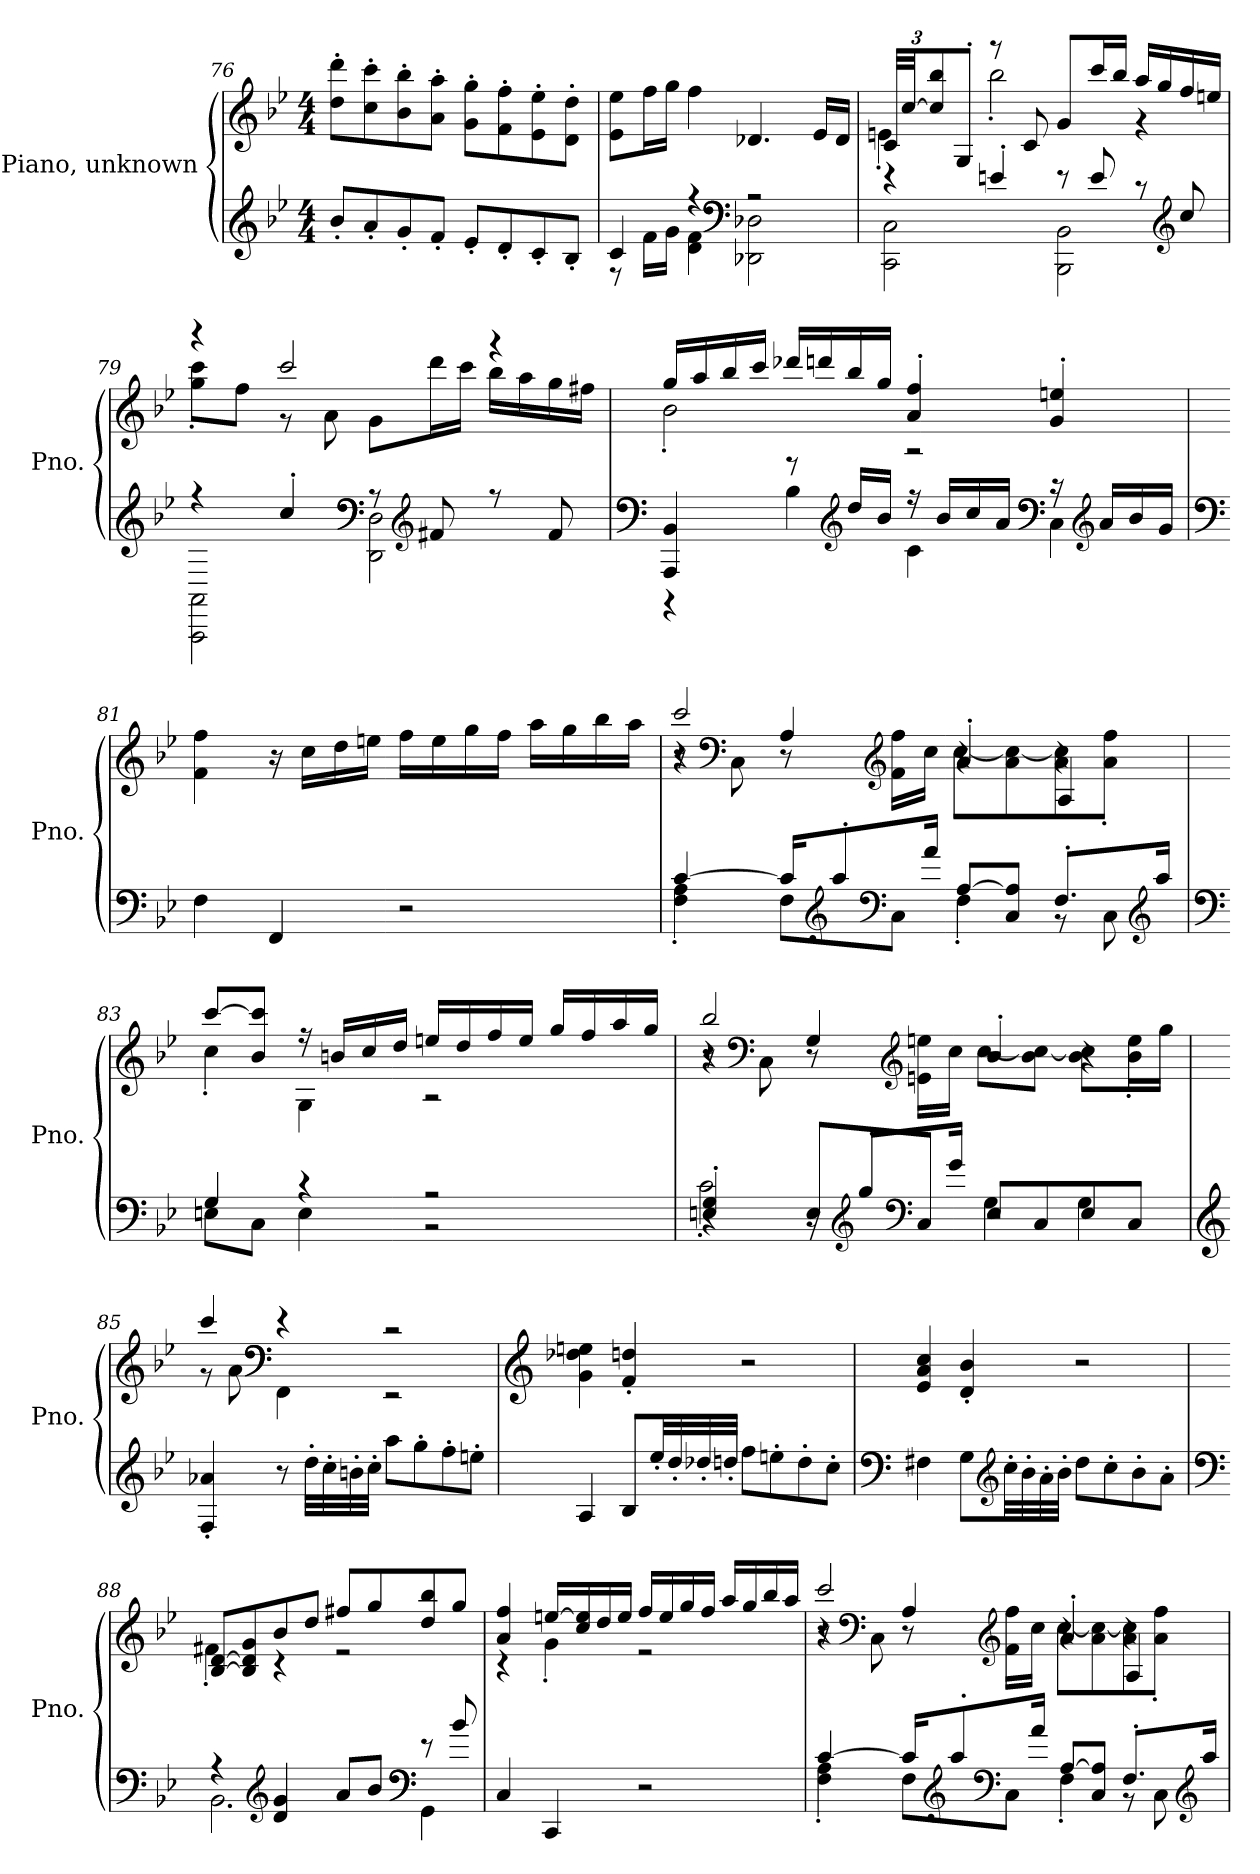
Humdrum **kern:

**kern	**kern
*part1	*part1
*staff2	*staff1
*I"Piano, unknown	*
*I'Pno.	*
*clefG2	*clefG2
*k[b-e-]	*k[b-e-]
*M4/4	*M4/4
=76	=76
8b-'/L	8dd\' 8ddd\'L
8a'/	8cc\' 8ccc\'
8g'/	8b-\' 8bb-\'
8f'/J	8a\' 8aa\'J
8e-'/L	8g\' 8gg\'L
8d'/	8f\' 8ff\'
8c'/	8e-\' 8ee-\'
8B-'/J	8d\' 8dd\'J
=77	=77
*^	*
4c/	8r	8e-\ 8ee-\L
.	16f\LL	16ff\L
.	16g\JJ	16gg\JJ
4r	4d\ 4f\	4ff\
*clefF4	*	*
2r	2DD-X\ 2D-X\	4.d-X/
.	.	16e-/LL
.	.	16d-/JJ
!!LO:PB:g=z
=78	=78	=78
*	*	*Xbrackettup
*	*	*^
4r	2CC\ 2C\	48c/LLL	4en'\
.	.	[48cc/JJ	.
.	.	12cc/] 12bb-/	.
.	.	8G'/J	.
4en'/	.	8r	2bb-'\
.	.	8c/	.
8r	2BBB-\ 2BB-\	8g/L	.
8e/	.	16ccc/L	.
.	.	16bb-/JJ	.
8r	.	16aa/LL	4r
.	.	16gg/	.
*clefG2	*	*	*
8cc/	.	16ff/	.
.	.	16een/JJ	.
=79	=79	=79	=79
4r	2AAA\ 2AA\	4r	8gg\' 8ccc\'L
.	.	.	8ff\J
4cc'/	.	2ccc/	8r
.	.	.	8a\
*clefF4	*	*	*
8r	2DD\ 2D\	.	8g\L
*clefG2	*	*	*
8f#X/	.	.	16ddd\L
.	.	.	16ccc\JJ
8r	.	4r	16bb-\LL
.	.	.	16aa\
8f#/	.	.	16gg\
.	.	.	16ff#X\JJ
!!LO:LB:g=z	!!
=80	=80	=80	=80
*clefF4	*	*	*
4AAA/ 4BB-/	4r	16gg/LL	2b-'\
.	.	16aa/	.
.	.	16bb-/	.
.	.	16ccc/JJ	.
8r	4B-\	16ddd-X/LL	.
.	.	16dddn/	.
*clefG2	*	*	*
16dd/LL	.	16bb-/	.
16b-/JJ	.	16gg/JJ	.
16r	4c\	4a/' 4ff/'	2r
16b-/LL	.	.	.
16cc/	.	.	.
16a/JJ	.	.	.
*clefF4	*	*	*
16r	4C\	4g/' 4een/'	.
*clefG2	*	*	*
16a/LL	.	.	.
16b-/	.	.	.
16g/JJ	.	.	.
*v	*v	*	*
*	*v	*v
=81	=81
*clefF4	*
4F\	4f\ 4ff\
4FF/	16r
.	16cc\LL
.	16dd\
.	16een\JJ
2r	16ff\LL
.	16ee\
.	16gg\
.	16ff\JJ
.	16aa\LL
.	16gg\
.	16bb-\
.	16aa\JJ
!!LO:LB:g=z
=82	=82
*^	*^
*	*	*	*^
[4c/	4F\' 4A\'	2ccc/	8r	4r
*	*	*clefF4	*	*
.	.	.	8C\	.
16c/KL]	8F\L	.	8r	4A/
*clefG2	*	*	*	*
8aa'/	.	.	.	.
*clefF4	*	*clefG2	*	*
.	8C\J	.	16f\ 16ff\LL	.
16a/Jk	.	.	16cc\JJ	.
[8A/L	4F'\	4a'/	[8cc\L	4r
8C/ 8A/]J	.	.	8a\ 8cc\_	.
8.F'/L	8r	4r	8a\ 8cc\]	4A/
.	8C\	.	8a\' 8ff\'J	.
*clefG2	*	*	*	*
16aa/Jk	.	.	.	.
*	*	*v	*v	*v
=83	=83	=83
*clefF4	*	*
*	*	*^
4G/	8En\L	[8ccc/L	4cc'\
.	8C\J	8b-/ 8ccc/]J	.
4r	4E\	16r	4G\
.	.	16bn/LL	.
.	.	16cc/	.
.	.	16dd/JJ	.
2r	2r	16een/LL	2r
.	.	16dd/	.
.	.	16ff/	.
.	.	16ee/JJ	.
.	.	16gg/LL	.
.	.	16ff/	.
.	.	16aa/	.
.	.	16gg/JJ	.
!!LO:LB:g=z
=84	=84	=84	=84
*	*^	*	*^
4En/' 4G/'	2c'\	4r	2bb-/	8r	4r
*	*	*	*clefF4	*	*
.	.	.	.	8C\	.
16r	.	8E/L	.	8r	4G/
*clefG2	*	*	*	*	*
8gg'/L	.	.	.	.	.
*clefF4	*	*	*clefG2	*	*
.	.	8C/J	.	16en\ 16een\LL	.
16g/Jk	.	.	.	16cc\JJ	.
8E/L	4G\	2r	4b-'/	[8cc\L	2r
8C/	.	.	.	8b-\ 8cc\_J	.
8E/	4G\	.	4r	8b-\ 8cc\]L	.
8C/J	.	.	.	16b-\' 16ee\'L	.
.	.	.	.	16gg\JJ	.
*v	*v	*v	*	*	*
*	*v	*v	*v
=85	=85
*clefG2	*
*	*^
4F/' 4a-X/'	4ccc/	8r
.	.	8a\
*	*clefF4	*
8r	4r	4FF\
32dd'\LLL	.	.
32cc'\	.	.
32bn'\	.	.
32cc'\JJJ	.	.
8aa\L	2r	2r
8gg'\	.	.
8ff'\	.	.
8een'\J	.	.
*	*v	*v
!!LO:LB:g=z
=86	=86
*	*clefG2
4A/	4g\ 4dd-X\ 4een\
8B-/L	4f/' 4ddn/'
32ee-'/LL	.
32dd'/	.
32dd-X'/	.
32ddn'/JJJ	.
8ff\L	2r
8een'\	.
8dd'\	.
8cc'\J	.
=87	=87
*clefF4	*
4F#X\	4e-/ 4a/ 4cc/
8G\L	4d/' 4b-/'
*clefG2	*
32cc'\LL	.
32b-'\	.
32a'\	.
32b-'\JJJ	.
8dd\L	2r
8cc'\	.
8b-'\	.
8a'\J	.
=88	=88
*clefF4	*
*^	*^
4r	2.BB-\	[8B-/ [8d/L	4f#X'\
.	.	8B-/] 8d/] 8g/	.
*clefG2	*	*	*
4d/ 4g/	.	8b-/	4r
.	.	8dd/J	.
8a/L	.	8ff#X/L	2r
8b-/J	.	8gg/	.
*clefF4	*	*	*
8r	4GG\	8dd/ 8bb-/	.
8b-/	.	8gg/J	.
*v	*v	*	*
!!LO:LB:g=z	!!
=89	=89	=89
4C/	4a/ 4ff/	4r
4CC/	[16een/LL	4g'\
.	16cc/ 16ee/]	.
.	16dd/	.
.	16ee/JJ	.
2r	16ff/LL	2r
.	16ee/	.
.	16gg/	.
.	16ff/JJ	.
.	16aa/LL	.
.	16gg/	.
.	16bb-/	.
.	16aa/JJ	.
=90	=90	=90
*^	*	*^
[4c/	4F\' 4A\'	2ccc/	8r	4r
*	*	*clefF4	*	*
.	.	.	8C\	.
16c/KL]	8F\L	.	8r	4A/
*clefG2	*	*	*	*
8aa'/	.	.	.	.
*clefF4	*	*clefG2	*	*
.	8C\J	.	16f\ 16ff\LL	.
16a/Jk	.	.	16cc\JJ	.
[8A/L	4F'\	4a'/	[8cc\L	4r
8C/ 8A/]J	.	.	8a\ 8cc\_	.
8.F'/L	8r	4r	8a\ 8cc\]	4A/
.	8C\	.	8a\' 8ff\'J	.
*clefG2	*	*	*	*
16aa/Jk	.	.	.	.
*v	*v	*	*	*
*	*v	*v	*v
=	=
*-	*-
